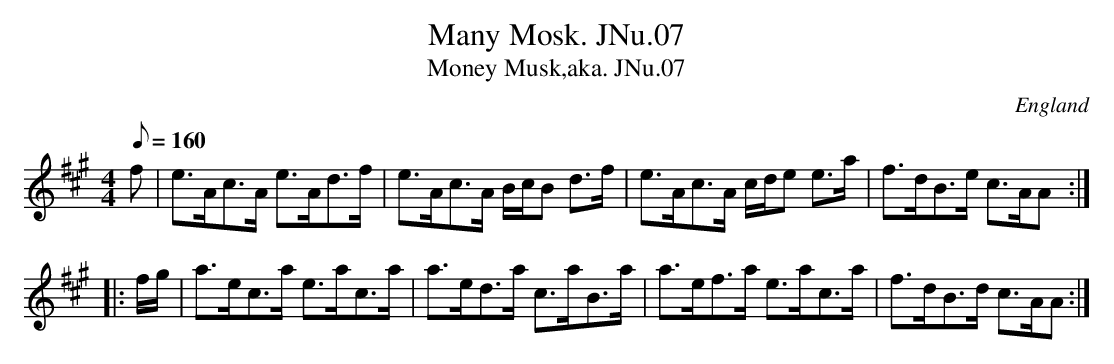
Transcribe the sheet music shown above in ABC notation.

X:1
T:Many Mosk. JNu.07
T:Money Musk,aka. JNu.07
M:4/4
L:1/8
Q:160
O:England
K:A
f|e>Ac>A e>Ad>f|e>Ac>A B/c/B d>f|e>Ac>A c/d/e e>a|f>dB>e c>AA::!
f/g/|a>ec>a e>ac>a|a>ed>a c>aB>a|a>ef>a e>ac>a|f>dB>d c>AA:|]
